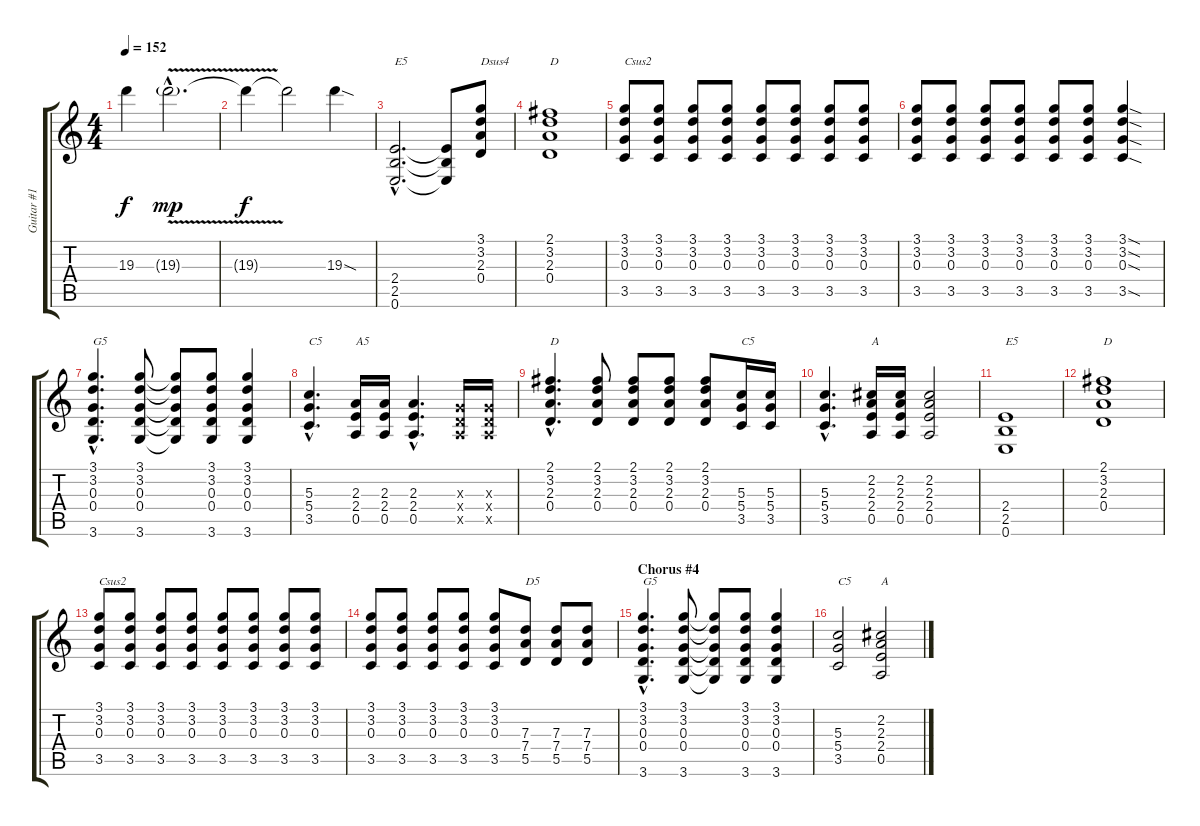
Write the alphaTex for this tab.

\track ("Guitar #1 - Lead" "Guitar #1 ") {instrument overdrivenguitar}
\staff {score tabs}
\tuning (E4 B3 G3 D3 A2 E2) {hide}
\ts (4 4)
\tempo 152
\clef g2
\ks c
19.3.4{dy f} 19.3{v g hac}.2{d dy mp} |
19.3{t}.4{dy f} 19.3{t}.2 19.3{sod}.4 |
(2.4{hac} 2.5{hac} 0.6{hac}).2{d txt "E5"} (2.4{t} 2.5{t} 0.6{t}).8 (3.1 3.2 2.3 0.4).8{txt "Dsus4"} |
(2.1 3.2 2.3 0.4).1{txt "D"} |
(3.1 3.2 0.3 3.5).8{txt "Csus2"} (3.1 3.2 0.3 3.5).8 (3.1 3.2 0.3 3.5).8 (3.1 3.2 0.3 3.5).8 (3.1 3.2 0.3 3.5).8 (3.1 3.2 0.3 3.5).8 (3.1 3.2 0.3 3.5).8 (3.1 3.2 0.3 3.5).8 |
(3.1 3.2 0.3 3.5).8 (3.1 3.2 0.3 3.5).8 (3.1 3.2 0.3 3.5).8 (3.1 3.2 0.3 3.5).8 (3.1 3.2 0.3 3.5).8 (3.1 3.2 0.3 3.5).8 (3.1{sod} 3.2{sod} 0.3{sod} 3.5{sod}).4 |
(3.1{hac} 3.2{hac} 0.3{hac} 0.4{hac} 3.6{hac}).4{d txt "G5"} (3.1 3.2 0.3 0.4 3.6).8 (3.1{t} 3.2{t} 0.3{t} 0.4{t} 3.6{t}).8 (3.1 3.2 0.3 0.4 3.6).8 (3.1 3.2 0.3 0.4 3.6).4 |
(5.3{hac} 5.4{hac} 3.5{hac}).4{d txt "C5"} (2.3 2.4 0.5).16{txt "A5"} (2.3 2.4 0.5).16 (2.3{hac} 2.4{hac} 0.5{hac}).4{d} (0.3{x} 0.4{x} 0.5{x}).16 (0.3{x} 0.4{x} 0.5{x}).16 |
(2.1{hac} 3.2{hac} 2.3{hac} 0.4{hac}).4{d txt "D"} (2.1 3.2 2.3 0.4).8 (2.1 3.2 2.3 0.4).8 (2.1 3.2 2.3 0.4).8 (2.1 3.2 2.3 0.4).8 (5.3 5.4 3.5).16{txt "C5"} (5.3 5.4 3.5).16 |
(5.3{hac} 5.4{hac} 3.5{hac}).4{d} (2.2 2.3 2.4 0.5).16{txt "A"} (2.2 2.3 2.4 0.5).16 (2.2 2.3 2.4 0.5).2 |
(2.4 2.5 0.6).1{txt "E5"} |
(2.1 3.2 2.3 0.4).1{txt "D"} |
(3.1 3.2 0.3 3.5).8{txt "Csus2"} (3.1 3.2 0.3 3.5).8 (3.1 3.2 0.3 3.5).8 (3.1 3.2 0.3 3.5).8 (3.1 3.2 0.3 3.5).8 (3.1 3.2 0.3 3.5).8 (3.1 3.2 0.3 3.5).8 (3.1 3.2 0.3 3.5).8 |
(3.1 3.2 0.3 3.5).8 (3.1 3.2 0.3 3.5).8 (3.1 3.2 0.3 3.5).8 (3.1 3.2 0.3 3.5).8 (3.1 3.2 0.3 3.5).8 (7.3 7.4 5.5).8{txt "D5"} (7.3 7.4 5.5).8 (7.3 7.4 5.5).8 |
\section ("" "Chorus #4")
(3.1{hac} 3.2{hac} 0.3{hac} 0.4{hac} 3.6{hac}).4{d txt "G5"} (3.1 3.2 0.3 0.4 3.6).8 (3.1{t} 3.2{t} 0.3{t} 0.4{t} 3.6{t}).8 (3.1 3.2 0.3 0.4 3.6).8 (3.1 3.2 0.3 0.4 3.6).4 |
(5.3 5.4 3.5).2{txt "C5"} (2.2 2.3 2.4 0.5).2{txt "A"}
